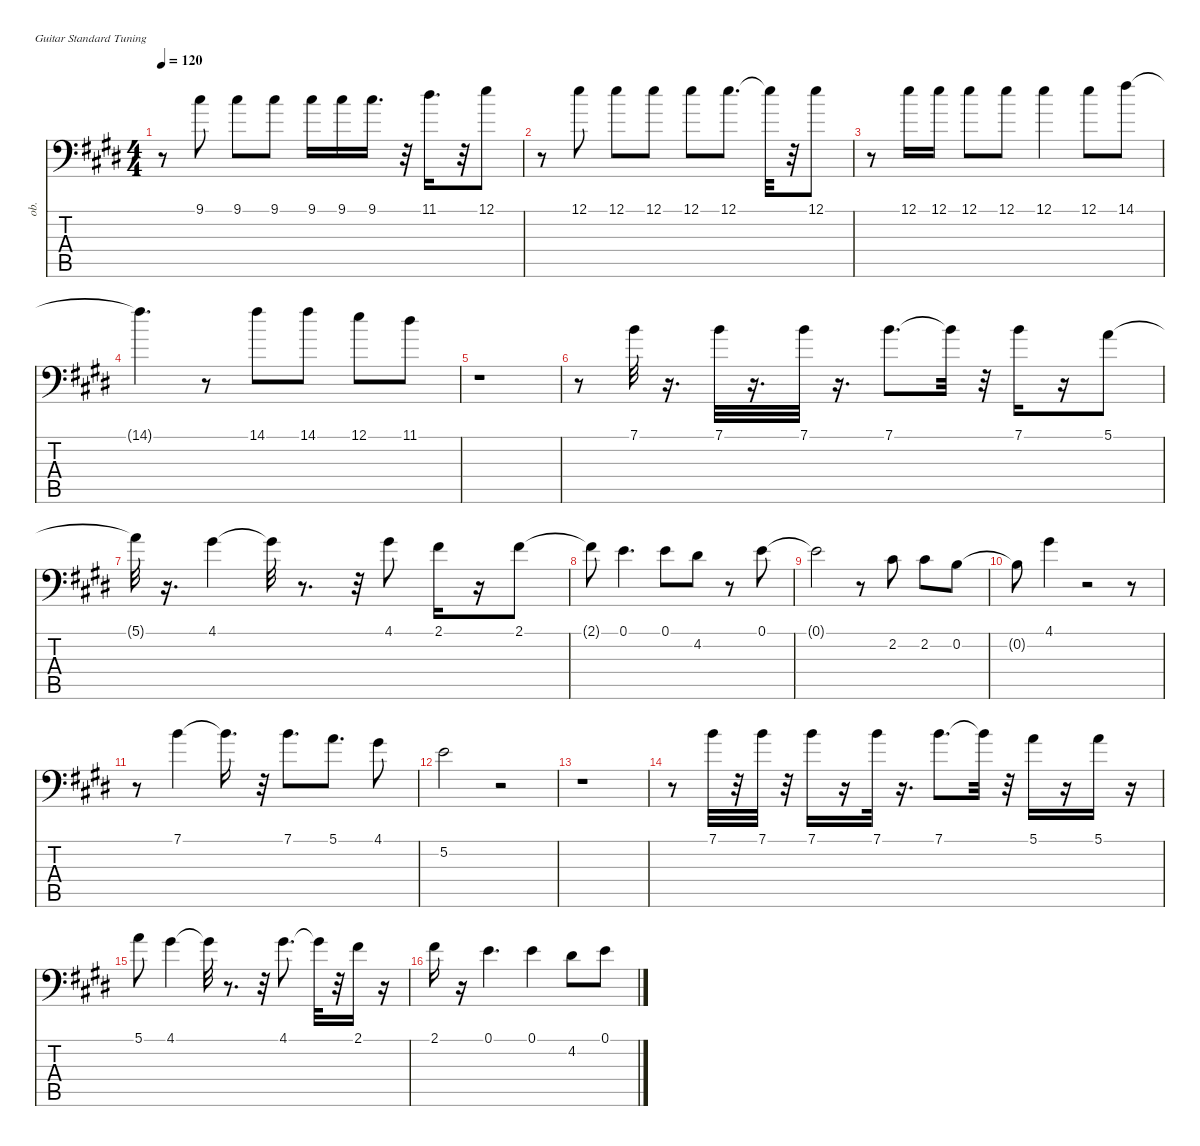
\defaultSystemsLayout 4
\hideDynamics
\bracketExtendMode nobrackets
\track ("Vocal" "ob.") {instrument oboe}
\staff {score tabs}
\tuning (E4 B3 G3 D3 A2 E2)
\ts (4 4)
\tempo 120
\clef f4
\ks e
r.8{dy f beam Down} 9.1{acc #}.8{beam Down} 9.1{acc #}.8{beam Down} 9.1{acc #}.8{beam Down} 9.1{acc #}.16{beam Down} 9.1{acc #}.16{beam Down} 9.1{acc #}.16{d beam Down} r.32{beam Down} 11.1{acc #}.16{d beam Down} r.32{beam Down} 12.1{acc forcenatural}.8{beam Down} |
r.8{beam Down} 12.1{acc forcenatural}.8{beam Down} 12.1{acc forcenatural}.8{beam Down} 12.1{acc forcenatural}.8{beam Down} 12.1{acc forcenatural}.8{beam Down} 12.1{acc forcenatural}.8{d beam Down} 12.1{t acc forcenatural}.32{beam Down} r.32{beam Down} 12.1{acc forcenatural}.8{beam Down} |
r.8{beam Down} 12.1{acc forcenatural}.16{beam Down} 12.1{acc forcenatural}.16{beam Down} 12.1{acc forcenatural}.8{beam Down} 12.1{acc forcenatural}.8{beam Down} 12.1{acc forcenatural}.4{beam Down} 12.1{acc forcenatural}.8{beam Down} 14.1{acc #}.8{beam Down} |
14.1{t acc #}.4{d beam Down} r.8{beam Down} 14.1{acc #}.8{beam Down} 14.1{acc #}.8{beam Down} 12.1{acc forcenatural}.8{beam Down} 11.1{acc #}.8{beam Down} |
r.1{beam Down} |
r.8{beam Down} 7.1{acc forcenatural}.32{beam Down} r.16{d beam Down} 7.1{acc forcenatural}.32{beam Down} r.16{d beam Down} 7.1{acc forcenatural}.32{beam Down} r.16{d beam Down} 7.1{acc forcenatural}.8{d beam Down} 7.1{t acc forcenatural}.32{beam Down} r.32{beam Down} 7.1{acc forcenatural}.16{beam Down} r.16{beam Down} 5.1{acc forcenatural}.8{beam Down} |
5.1{t acc forcenatural}.32{beam Down} r.16{d beam Down} 4.1{acc #}.4{beam Down} 4.1{t acc #}.32{beam Down} r.8{d beam Down} r.32{beam Down} 4.1{acc #}.8{beam Down} 2.1{acc #}.16{beam Down} r.16{beam Down} 2.1{acc #}.8{beam Down} |
2.1{t acc #}.8{beam Down} 0.1{acc forcenatural}.4{d beam Down} 0.1{acc forcenatural}.8{beam Down} 4.2{acc #}.8{beam Down} r.8{beam Down} 0.1{acc forcenatural}.8{beam Down} |
0.1{t acc forcenatural}.2{beam Down} r.8{beam Down} 2.2{acc #}.8{dy mf beam Down} 2.2{acc #}.8{dy f beam Down} 0.2{acc forcenatural}.8{dy mf beam Down} |
0.2{t acc forcenatural}.8{dy f beam Down} 4.1{acc #}.4{beam Down} r.2{beam Down} r.8{beam Down} |
r.8{beam Down} 7.1{acc forcenatural}.4{beam Down} 7.1{t acc forcenatural}.16{d beam Down} r.32{beam Down} 7.1{acc forcenatural}.8{d beam Down} 5.1{acc forcenatural}.8{d dy mf beam Down} 4.1{acc #}.8{dy f beam Down} |
5.2{acc forcenatural}.2{beam Down} r.2{beam Down} |
r.1{beam Down} |
r.8{beam Down} 7.1{acc forcenatural}.32{beam Down} r.32{beam Down} 7.1{acc forcenatural}.32{dy mf beam Down} r.32{beam Down} 7.1{acc forcenatural}.16{dy f beam Down} r.16{beam Down} 7.1{acc forcenatural}.32{beam Down} r.16{d beam Down} 7.1{acc forcenatural}.8{d beam Down} 7.1{t acc forcenatural}.32{beam Down} r.32{beam Down} 5.1{acc forcenatural}.16{beam Down} r.16{beam Down} 5.1{acc forcenatural}.16{beam Down} r.16{beam Down} |
5.1{acc forcenatural}.8{dy mf beam Down} 4.1{acc #}.4{dy f beam Down} 4.1{t acc #}.32{beam Down} r.8{d beam Down} r.32{beam Down} 4.1{acc #}.8{d beam Down} 4.1{t acc #}.32{beam Down} r.32{beam Down} 2.1{acc #}.16{beam Down} r.16{beam Down} |
2.1{acc #}.16{beam Down} r.16{beam Down} 0.1{acc forcenatural}.4{d beam Down} 0.1{acc forcenatural}.4{beam Down} 4.2{acc #}.8{beam Down} 0.1{acc forcenatural}.8{beam Down}
